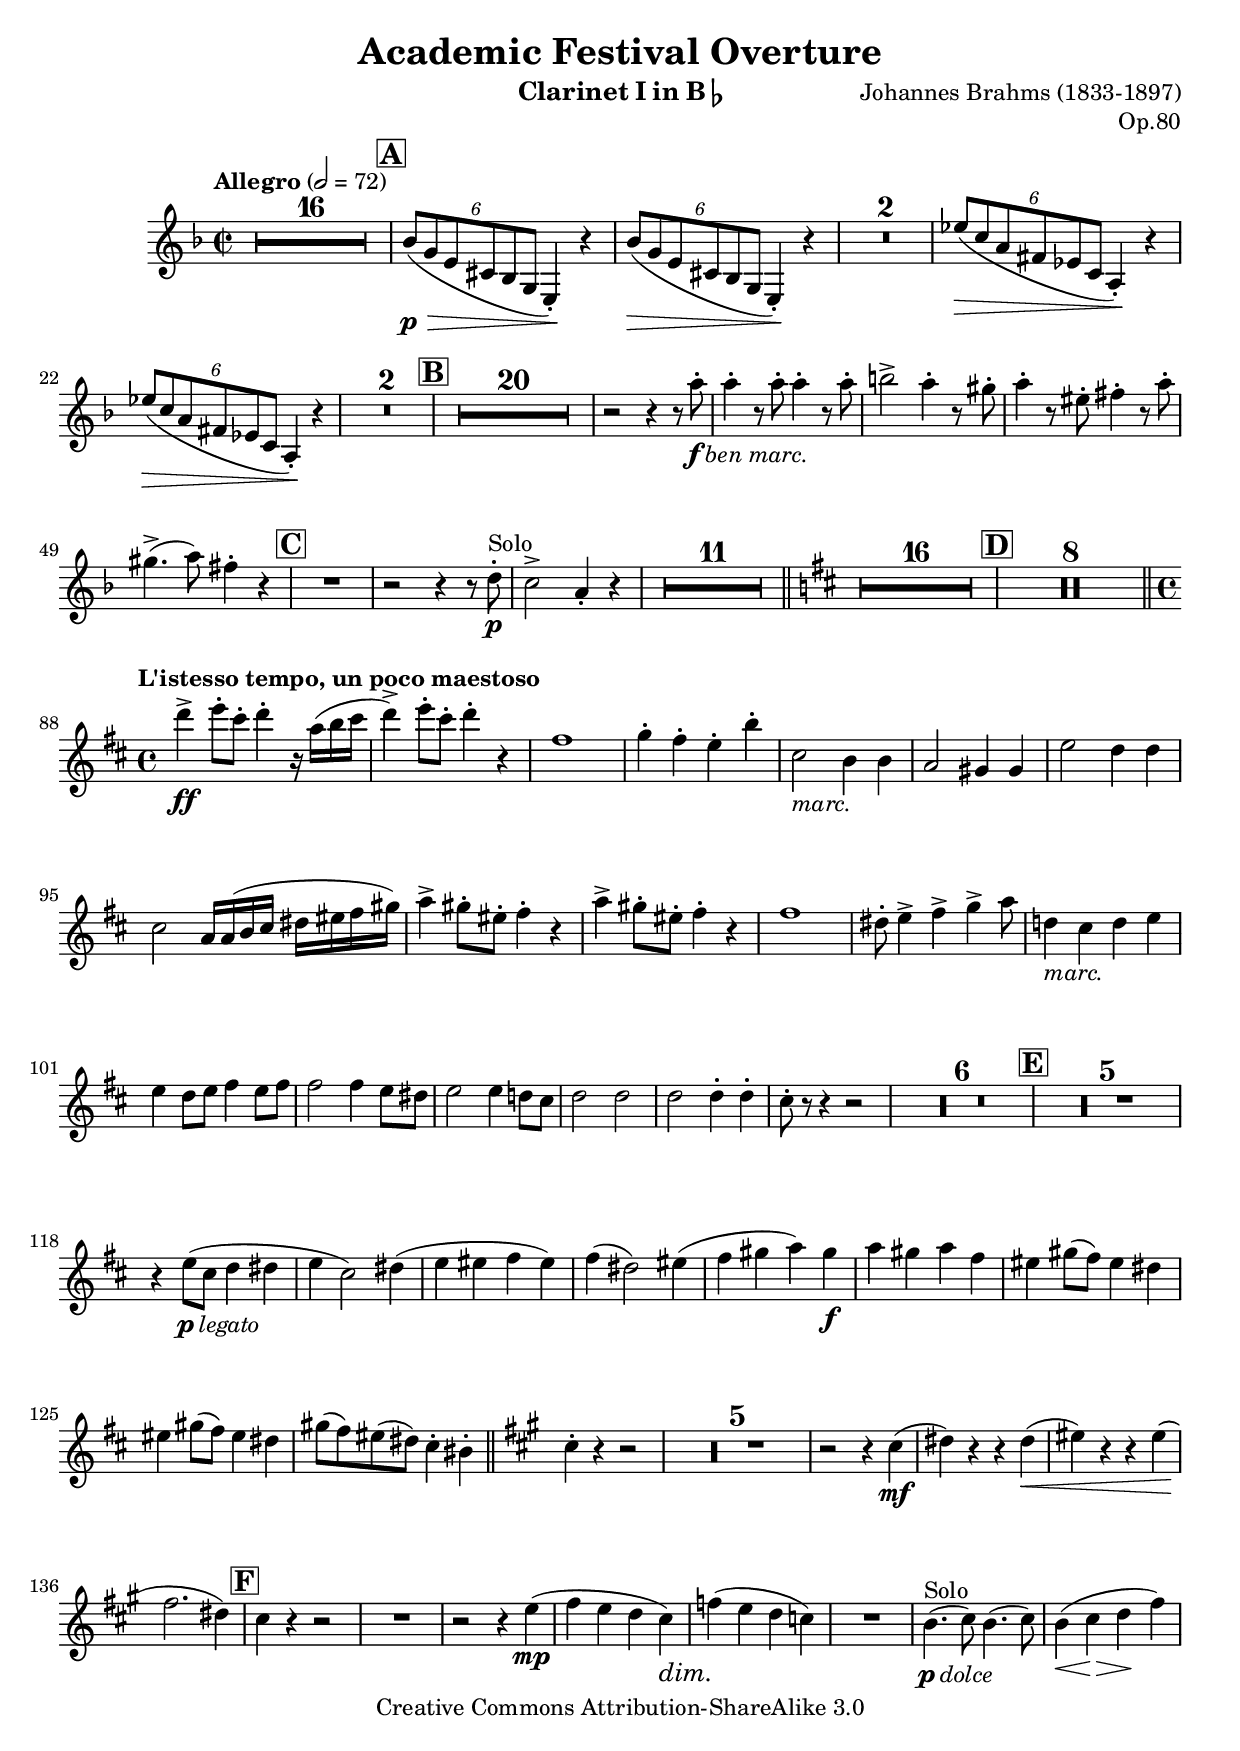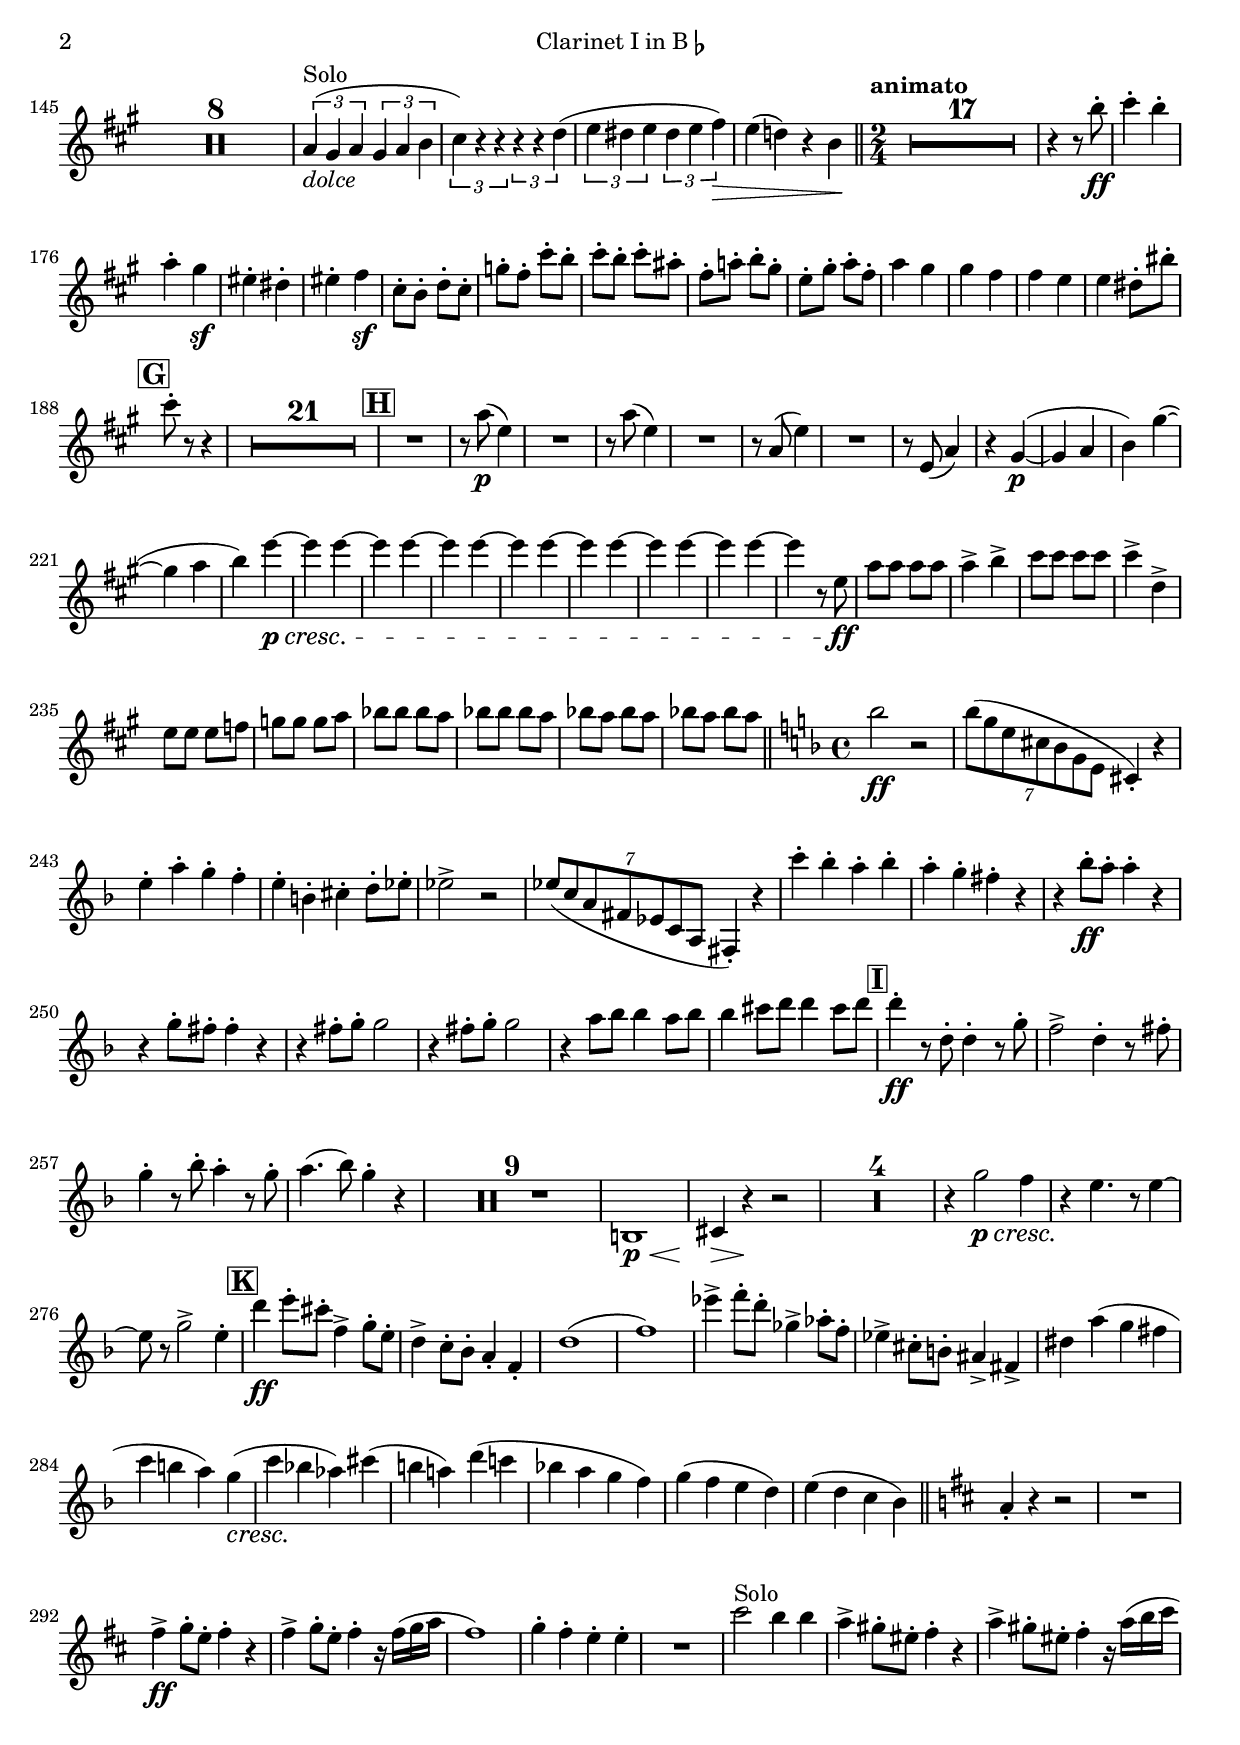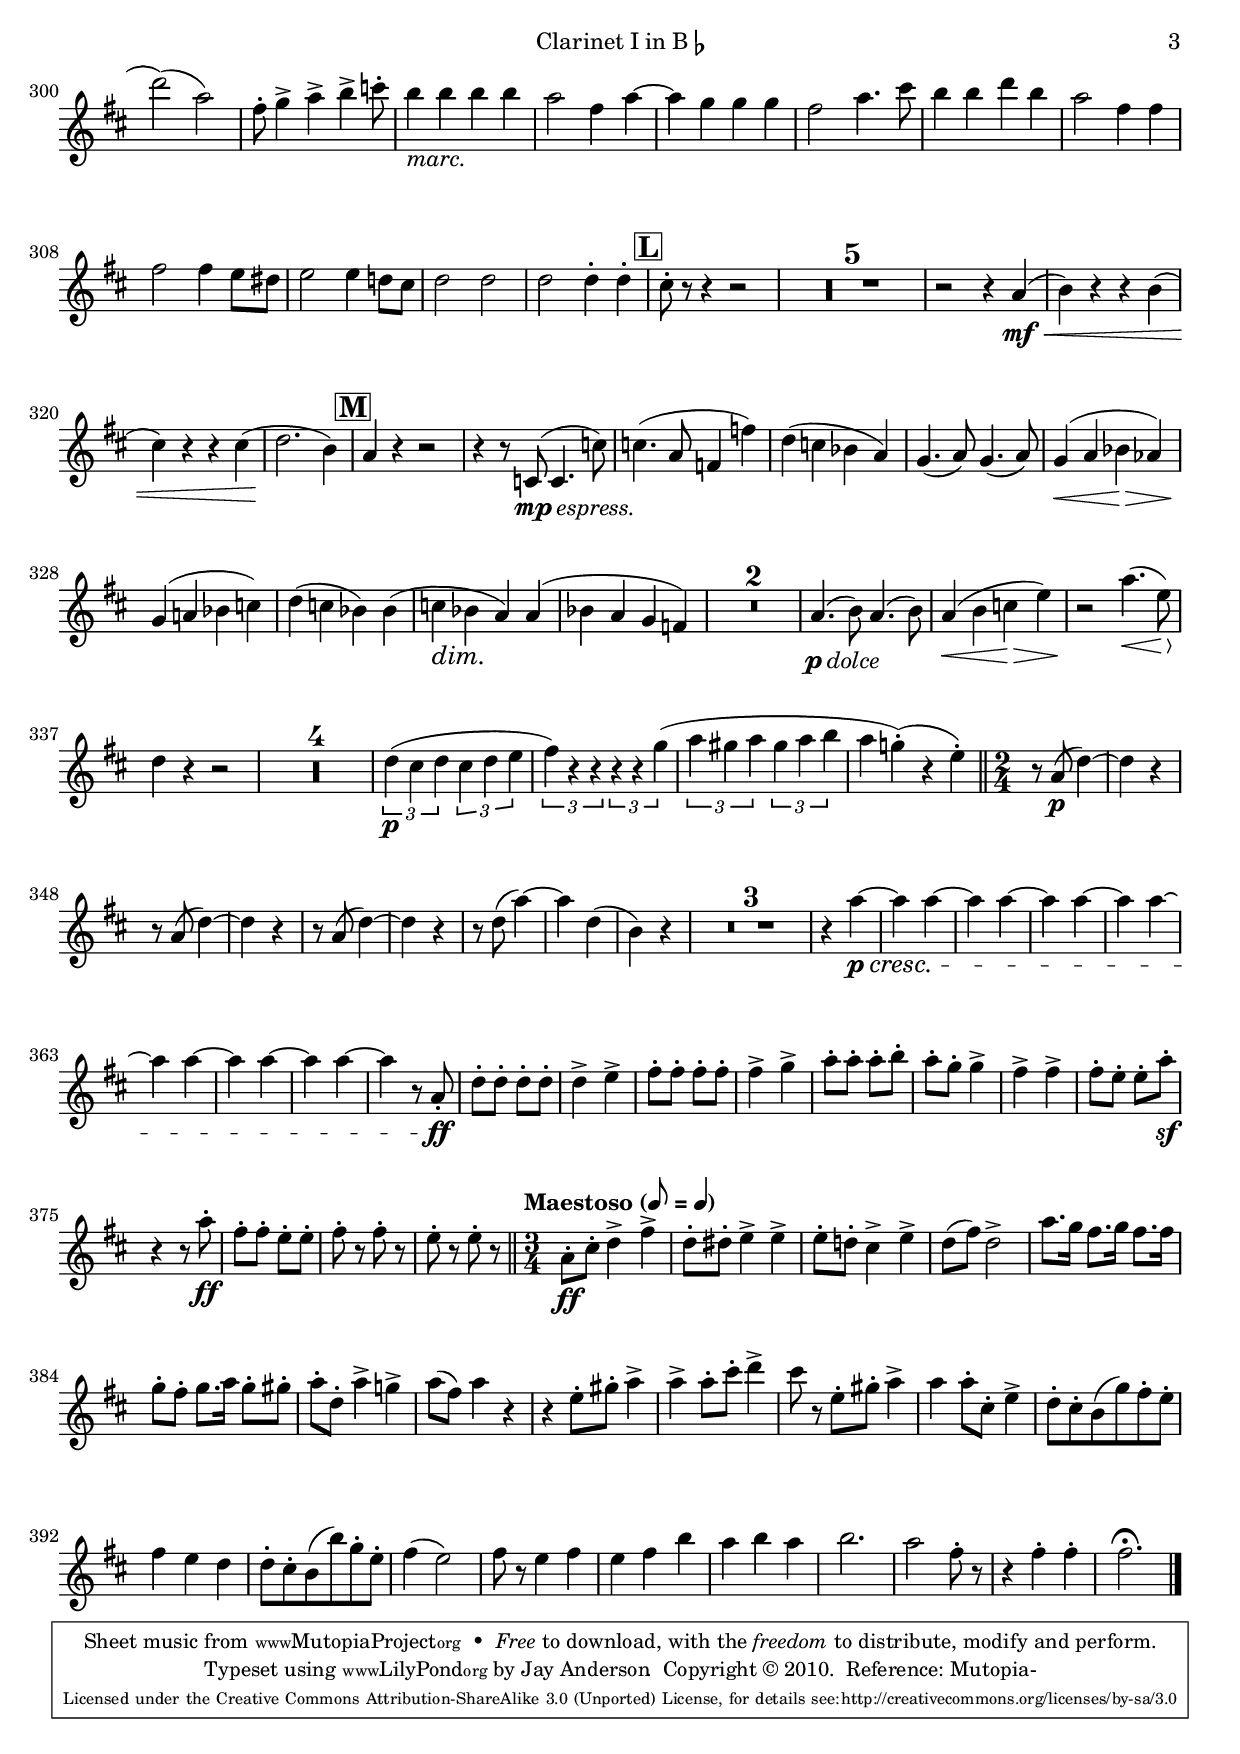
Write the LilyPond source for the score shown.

\version "2.18.2"

\include "defs.ily"
\version "2.18.2"

clarinetOne = \relative c''
{
  \set Staff.midiInstrument = "clarinet"
  \transposition bes
  \key d \minor
  \graceSync
  \tag #'score
  {
    \voiceOne
    \dynamicUp
  }
  R1*16 |

  %A
  \times 4/6 {bes8(\p\> g e cis bes g} e4-.)\! r |
  \times 4/6 {bes''8(\> g e cis bes g} e4-.)\! r |
  R1*2 |
  \repeat unfold 2
  {
    \times 4/6 {ees''8(\> c a fis ees c} a4-.)\! r |
  }
  R1*2 |

  %B
  R1*20 |
  r2 r4 r8 a''-.\fBenMarc |
  a4-. r8 a-. a4-. r8 a-. |
  b2-> a4-. r8 gis-. |
  a4-. r8 eis-. fis4-. r8 a-. |
  gis4.->( a8) fis4-. r |

  %C
  R1 |
  r2 r4 r8 d-.\p^\solo |
  c2-> a4-. r |
  R1*11 |

  \key d \major
  R1*16 |

  %D
  R1*8 |

  %4/4
  d'4->\ff e8-. cis-. d4-. r16 a( b cis |
  d4->) e8-. cis-. d4-. r |
  fis,1 |
  g4-. fis-. e-. b'-. |
  cis,2_\marc b4 b |
  a2 gis4 gis |
  e'2 d4 d |
  cis2 a16 a( b cis dis eis fis gis) |
  \repeat unfold 2 {a4-> gis8-. eis-. fis4-. r |}
  fis1 |
  dis8-. e4-> fis-> g-> a8 |
  d,4_\marc cis d e |
  e d8 e fis4 e8 fis |
  fis2 fis4 e8 dis |
  e2 e4 d8 cis |
  d2 d |
  d d4-. d-. |
  cis8-. r r4 r2 |
  R1*6 |

  %E
  R1*5 |
  r4 e8(\pLegato cis d4 dis |
  e cis2) dis4( |
  e eis fis eis) |
  fis( dis2) eis4( |
  fis gis a) gis\f |
  a gis a fis |
  \repeat unfold 2 {eis gis8( fis) eis4 dis |}
  gis8( fis) eis( dis) cis4-. bis-. |

  \key a \major
  cis4-. r r2 |
  R1*5 |
  r2 r4 cis(\mf |
  dis) r r dis(\< |
  eis) r r eis( |
  fis2.\! dis4) |

  %F
  cis r r2 |
  R1 |
  r2 r4 e(\mp |
  fis e d cis)\justDim |
  f( e d c) |
  R1 |
  b4.(\pDolce^\solo cis8) b4.( cis8) |
  b4(\< cis\> d\! fis) |
  R1*8 |
  \times 2/3 {a,4(_\dolce^\solo gis a} \times 2/3 {gis a b} |
  \times 2/3 {cis) r r} \times 2/3 {r r d(} |
  \times 2/3 {e dis e} \times 2/3 {dis e fis)\>} |
  e4( d) r b\! |

  %2/4
  R2*17 |
  r4 r8 b'-.\ff |
  cis4-. b-. |
  a-. gis\sf |
  eis-. dis-. |
  eis-. fis\sf |
  cis8-. b-. d-. cis-. |
  g'-. fis-. cis'-. b-. |
  cis-. b-. cis-. ais-. |
  fis-. a-. b-. gis-. |
  e-. gis-. a-. fis-. |
  a4 gis |
  gis fis |
  fis e |
  e dis8-. bis'-. |

  %G
  cis-. r r4 |
  R2*21 |

  %H
  R2 |
  r8 a(\p e4) |
  R2 |
  r8 a( e4) |
  R2 |
  r8 a,( e'4) |
  R2 |
  r8 e,( a4) |
  r gis~(\p |
  gis a |
  b) gis'~( |
  gis a |
  b) e~\p\cresc |
  \repeat unfold 7 {e e~} |
  e4 r8 e,\ff |
  a a a a |
  a4-> b-> |
  cis8 cis cis cis |
  cis4-> d,-> |
  e8 e e f |
  g g g a |
  bes bes bes a |
  bes bes bes a |
  bes a bes a |
  bes a bes a |

  %4/4
  \key d \minor
  bes2\ff r |
  \times 4/7 {bes8( g e cis bes g e} cis4-.) r |
  e'4-. a-. g-. f-. |
  e-. b-. cis-. d8-. ees-. |
  ees2-> r |
  \times 4/7 {ees8( c a fis ees c a} fis4-.) r |
  c'''4-. bes-. a-. bes-. |
  a-. g-. fis-. r |
  r bes8-.\ff a-. a4-. r |
  r g8-. fis-. fis4-. r |
  \repeat unfold 2 {r fis8-. g-. g2 |}
  r4 a8 bes bes4 a8 bes |
  bes4 cis8 d d4 cis8 d |

  %I
  d4-.\ff r8 d,-. d4-. r8 g-. |
  f2-> d4-. r8 fis-. |
  g4-. r8 bes-. a4-. r8 g-. |
  a4.( bes8) g4-. r |
  R1*9 |
  b,,1\p\< |
  cis4\> r\! r2 |
  R1*4 |
  r4 g''2\p\justCresc f4 |
  r4 e4. r8 e4~ |
  e8 r g2-> e4-. |

  %K
  d'4-\ff e8-. cis-. f,4-> g8-. e-. |
  d4-> c8-. bes-. a4-. f-. |
  d'1( |
  f) |
  ees'4-> f8-. d-. ges,4-> aes8-. f-. |
  ees4-> cis8-. b-. ais4-> fis-> |
  dis'4 a'( g fis |
  c' b a) g(\justCresc |
  c bes aes) cis( |
  b a) d( c |
  bes a g f) |
  g( f e d) |
  e( d c bes) |

  \key d \major
  a4-. r r2 |
  R1 |
  fis'4->\ff g8-. e-. fis4-. r |
  fis4-> g8-. e-. fis4-. r16 fis( g a |
  fis1) |
  g4-. fis-. e-. e-. |
  R1 |
  cis'2^\solo b4 b |
  a4-> gis8-. eis-. fis4-. r |
  a4-> gis8-. eis-. fis4-. r16 a( b cis |
  d2)( a) |
  fis8-. g4-> a-> b-> c8-. |
  b4_\marc b b b |
  a2 fis4 a~ |
  a g g g |
  fis2 a4. cis8 |
  b4 b d b |
  a2 fis4 fis |
  fis2 fis4 e8 dis |
  e2 e4 d8 cis |
  d2 d |
  d d4-. d-. |

  %L
  cis8-. r r4 r2 |
  R1*5 |
  r2 r4 a(\mf\< |
  b) r r b( |
  cis) r r cis( |
  d2.\! b4) |

  %M
  a r r2 |
  r4 r8 c,(\mpEspress c4. c'8) |
  c4.( a8 f4 f') |
  d( c bes a) |
  g4.( a8) g4.( a8) |
  g4(\< a bes\> aes) s1*0\! |
  g4( a bes c) |
  d( c bes) bes( |
  c\justDim bes a) a( |
  bes a g f) s1*0\! |
  R1*2 |
  a4.(\pDolce b8) a4.( b8) |
  a4(\< b c\> e) s1*0\! |
  r2 a4.(\< e8)\> |
  d4\! r r2 |
  R1*4 |
  \times 2/3 {d4(\p cis d} \times 2/3 {cis d e} |
  \times 2/3 {fis) r r} \times 2/3 {r r g(} |
  \times 2/3 {a gis a} \times 2/3 {gis a b} |
  a4 g-.)( r e-.) |

  %2/4
  r8 a,(\p d4~) |
  d r |
  r8 a( d4~) |
  d r |
  r8 a( d4~) |
  d r |
  r8 d( a'4~) |
  a d,( |
  b) r |
  R2*3 |
  r4 a'~\p\cresc |
  \repeat unfold 7 {a a~} |
  a4 r8 a,-.\ff |
  d-. d-. d-. d-. |
  d4-> e-> |
  fis8-. fis-. fis-. fis-. |
  fis4-> g-> |
  a8-. a-. a-. b-. |
  a-. g-. g4-> |
  fis4-> fis-> |
  fis8-. e-. e-. a-.\sf |
  r4 r8 a-.\ff |
  fis-. fis-. e-. e-. |
  fis-. r fis-. r |
  e-. r e-. r |

  %3/4
  a,8-.\ff cis-. d4-> fis-> |
  d8-. dis-. e4-> e-> |
  e8-. d-. cis4-> e-> |
  d8( fis) d2-> |
  a'8. g16 fis8. g16 fis8. fis16 |
  g8-. fis-. g8. a16 g8-. gis-. |
  a-. d,-. a'4-> g-> |
  a8( fis) a4 r |
  r e8-. gis-. a4-> |
  a-> a8-. cis-. d4-> |
  cis8 r e,-. gis-. a4-> |
  a4 a8-. cis,-. e4-> |
  d8-. cis-. b( g') fis-. e-. |
  fis4 e d |
  d8-. cis-. b( b') g-. e-. |
  fis4( e2) |
  fis8 r e4 fis |
  e fis b |
  a b a |
  b2. |
  a2 fis8-. r |
  r4 fis4-. fis-. |
  fis2.\fermata |
}


instrument = \markup {Clarinet I in B\flat}

\include "header.ily"

\score
{
  \new Staff
  {
    << \removeWithTag #'score \clarinetOne \outline >>
  }
}
